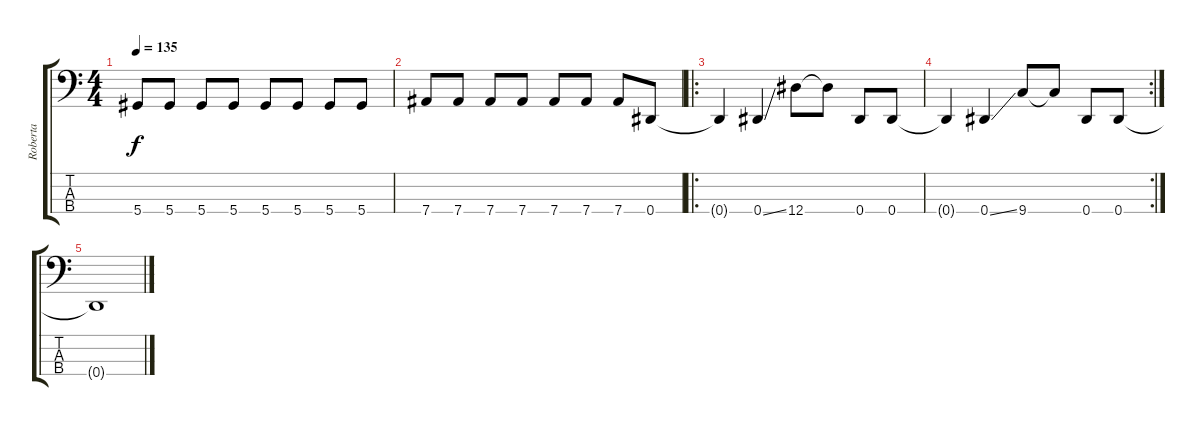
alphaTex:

\track ("Roberta" "Roberta") {instrument electricbassfinger}
\staff {score tabs}
\tuning (Gb2 Db2 Ab1 Eb1) {hide}
\ts (4 4)
\tempo 135
\clef f4
\ks c
5.4.8{dy f} 5.4.8 5.4.8 5.4.8 5.4.8 5.4.8 5.4.8 5.4.8 |
7.4.8 7.4.8 7.4.8 7.4.8 7.4.8 7.4.8 7.4.8 0.4.8 |
\ro
0.4{t}.4 0.4{ss}.4 12.4.8 12.4{t}.8 0.4.8 0.4.8 |
\rc 2
0.4{t}.4 0.4{ss}.4 9.4.8 9.4{t}.8 0.4.8 0.4.8 |
0.4{t}.1
